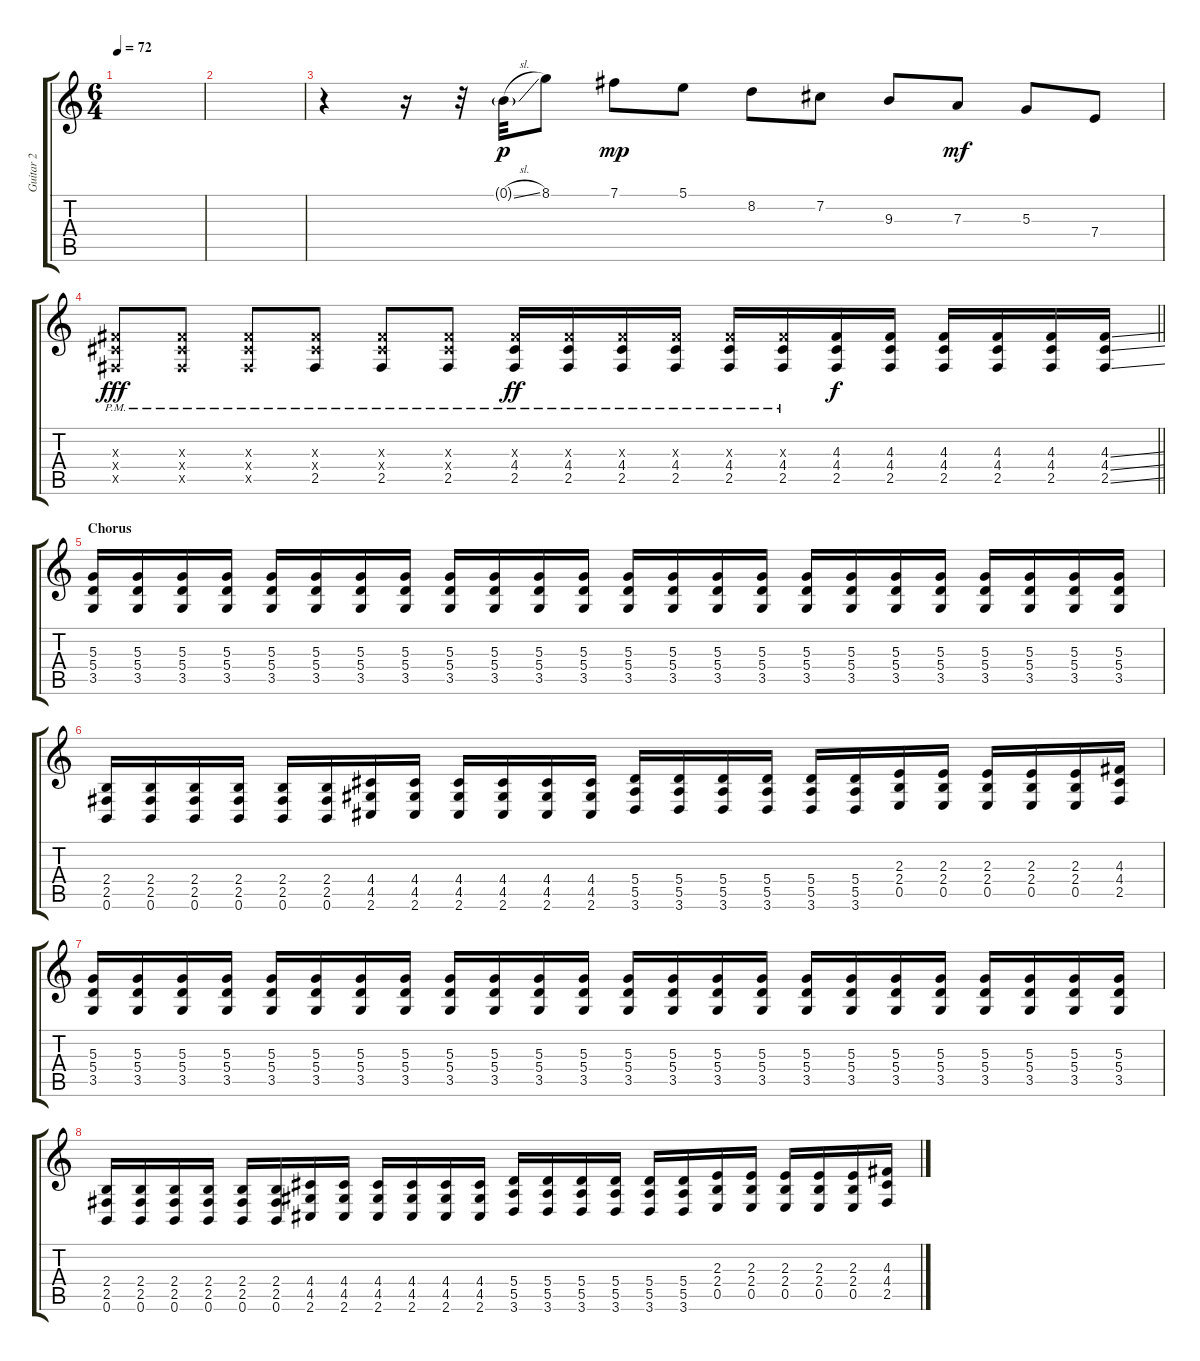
\track ("Guitar 2" "Guitar 2") {instrument distortionguitar}
\staff {score tabs}
\tuning (B3 Gb3 D3 A2 E2 B1) {hide}
\ts (6 4)
\tempo 72
\clef g2
\ks c
|
|
r.4 r.16 r.32 0.1{sl g}.32{dy p} 8.1.8 7.1.8{dy mp} 5.1.8 8.2.8 7.2.8 9.3.8 7.3.8{dy mf} 5.3.8 7.4.8 |
\barLineRight lightlight
(4.3{pm x} 4.4{pm x} 2.5{pm x}).8{dy fff} (4.3{pm x} 4.4{pm x} 2.5{pm x}).8 (4.3{pm x} 4.4{pm x} 2.5{pm x}).8 (4.3{pm x} 4.4{pm x} 2.5).8 (4.3{pm x} 4.4{pm x} 2.5).8 (4.3{pm x} 4.4{pm x} 2.5).8 (4.3{pm x} 4.4 2.5).16{dy ff} (4.3{pm x} 4.4 2.5).16 (4.3{pm x} 4.4 2.5).16 (4.3{pm x} 4.4 2.5).16 (4.3{pm x} 4.4 2.5).16 (4.3{pm x} 4.4 2.5).16 (4.3 4.4 2.5).16{dy f} (4.3 4.4 2.5).16 (4.3 4.4 2.5).16 (4.3 4.4 2.5).16 (4.3 4.4 2.5).16 (4.3{ss} 4.4{ss} 2.5{ss}).16 |
\section ("" "Chorus")
(5.3 5.4 3.5).16 (5.3 5.4 3.5).16 (5.3 5.4 3.5).16 (5.3 5.4 3.5).16 (5.3 5.4 3.5).16 (5.3 5.4 3.5).16 (5.3 5.4 3.5).16 (5.3 5.4 3.5).16 (5.3 5.4 3.5).16 (5.3 5.4 3.5).16 (5.3 5.4 3.5).16 (5.3 5.4 3.5).16 (5.3 5.4 3.5).16 (5.3 5.4 3.5).16 (5.3 5.4 3.5).16 (5.3 5.4 3.5).16 (5.3 5.4 3.5).16 (5.3 5.4 3.5).16 (5.3 5.4 3.5).16 (5.3 5.4 3.5).16 (5.3 5.4 3.5).16 (5.3 5.4 3.5).16 (5.3 5.4 3.5).16 (5.3 5.4 3.5).16 |
(2.4 2.5 0.6).16 (2.4 2.5 0.6).16 (2.4 2.5 0.6).16 (2.4 2.5 0.6).16 (2.4 2.5 0.6).16 (2.4 2.5 0.6).16 (4.4 4.5 2.6).16 (4.4 4.5 2.6).16 (4.4 4.5 2.6).16 (4.4 4.5 2.6).16 (4.4 4.5 2.6).16 (4.4 4.5 2.6).16 (5.4 5.5 3.6).16 (5.4 5.5 3.6).16 (5.4 5.5 3.6).16 (5.4 5.5 3.6).16 (5.4 5.5 3.6).16 (5.4 5.5 3.6).16 (2.3 2.4 0.5).16 (2.3 2.4 0.5).16 (2.3 2.4 0.5).16 (2.3 2.4 0.5).16 (2.3 2.4 0.5).16 (4.3 4.4 2.5).16 |
(5.3 5.4 3.5).16 (5.3 5.4 3.5).16 (5.3 5.4 3.5).16 (5.3 5.4 3.5).16 (5.3 5.4 3.5).16 (5.3 5.4 3.5).16 (5.3 5.4 3.5).16 (5.3 5.4 3.5).16 (5.3 5.4 3.5).16 (5.3 5.4 3.5).16 (5.3 5.4 3.5).16 (5.3 5.4 3.5).16 (5.3 5.4 3.5).16 (5.3 5.4 3.5).16 (5.3 5.4 3.5).16 (5.3 5.4 3.5).16 (5.3 5.4 3.5).16 (5.3 5.4 3.5).16 (5.3 5.4 3.5).16 (5.3 5.4 3.5).16 (5.3 5.4 3.5).16 (5.3 5.4 3.5).16 (5.3 5.4 3.5).16 (5.3 5.4 3.5).16 |
(2.4 2.5 0.6).16 (2.4 2.5 0.6).16 (2.4 2.5 0.6).16 (2.4 2.5 0.6).16 (2.4 2.5 0.6).16 (2.4 2.5 0.6).16 (4.4 4.5 2.6).16 (4.4 4.5 2.6).16 (4.4 4.5 2.6).16 (4.4 4.5 2.6).16 (4.4 4.5 2.6).16 (4.4 4.5 2.6).16 (5.4 5.5 3.6).16 (5.4 5.5 3.6).16 (5.4 5.5 3.6).16 (5.4 5.5 3.6).16 (5.4 5.5 3.6).16 (5.4 5.5 3.6).16 (2.3 2.4 0.5).16 (2.3 2.4 0.5).16 (2.3 2.4 0.5).16 (2.3 2.4 0.5).16 (2.3 2.4 0.5).16 (4.3 4.4 2.5).16
